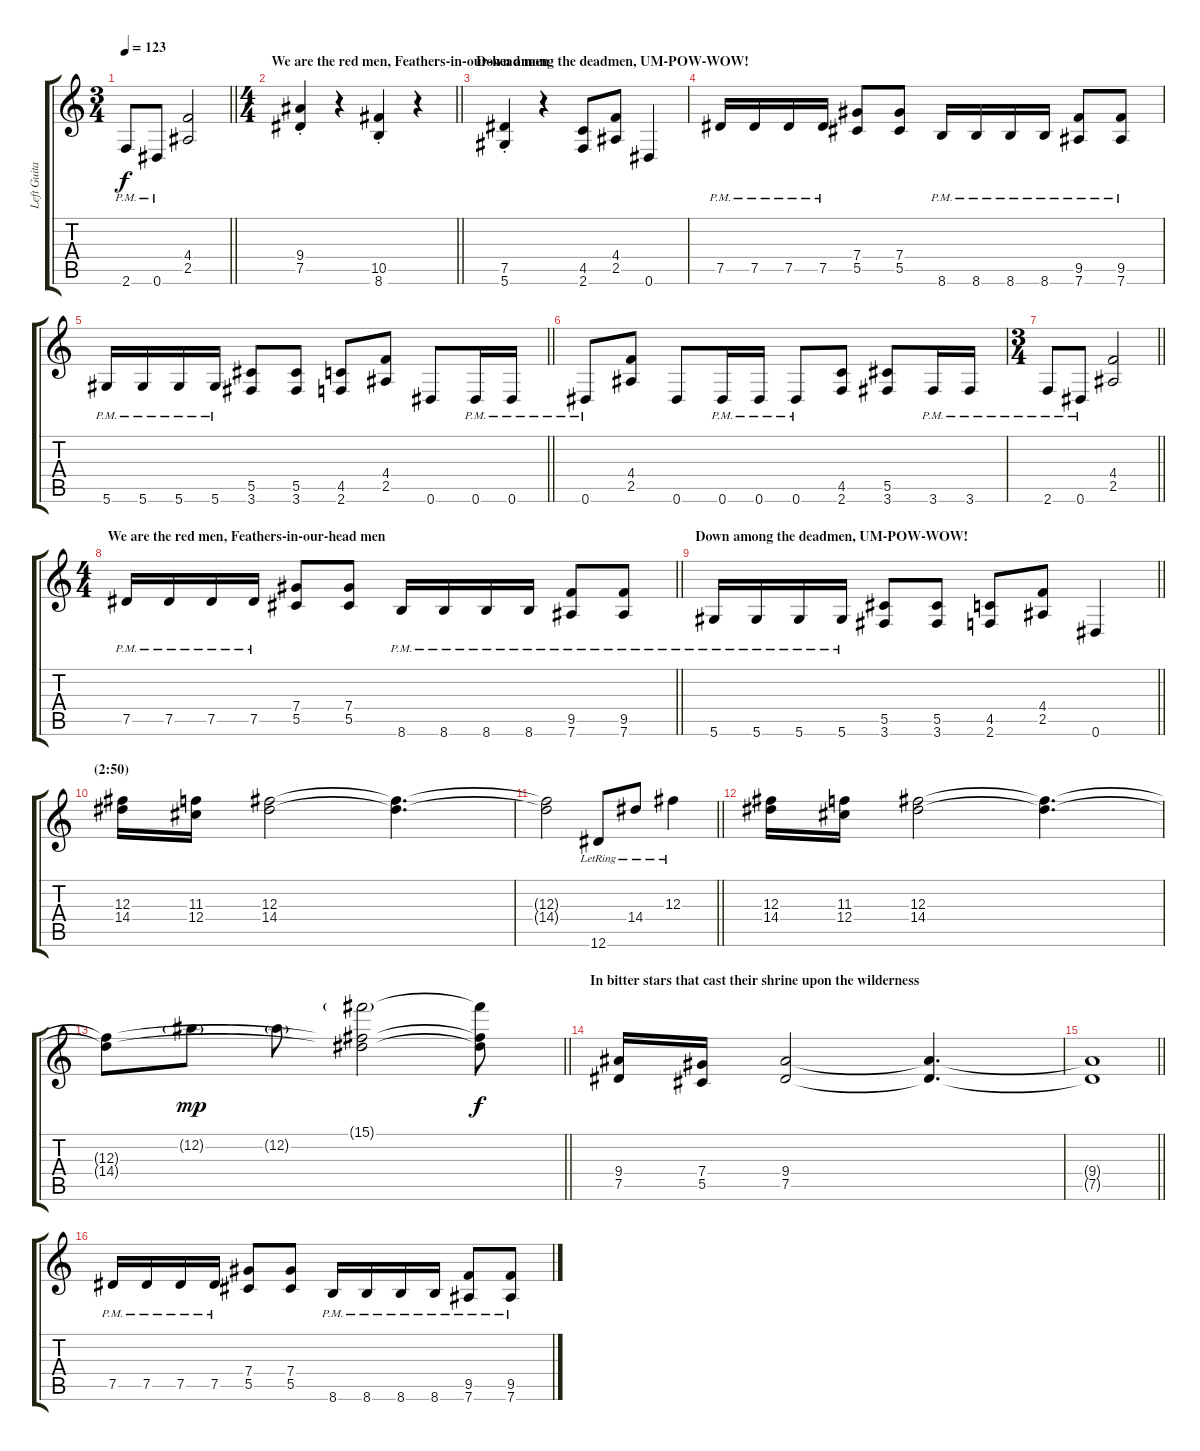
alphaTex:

\track ("Left Guitar" "Left Guita") {instrument overdrivenguitar}
\staff {score tabs}
\tuning (Eb4 Bb3 Gb3 Db3 Ab2 Eb2) {hide}
\ts (3 4)
\tempo 123
\clef g2
\barLineRight lightlight
\ks c
2.6{pm}.8{dy f} 0.6{pm}.8 (4.4 2.5).2 |
\ts (4 4)
\section ("" "We are the red men, Feathers-in-our-head men ")
\barLineRight lightlight
(9.4{st} 7.5{st}).4 r.4 (10.5{st} 8.6{st}).4 r.4 |
\section ("" "Down among the deadmen, UM-POW-WOW! ")
(7.5{st} 5.6{st}).4 r.4 (4.5 2.6).8 (4.4 2.5).8 0.6.4 |
7.5{pm}.16 7.5{pm}.16 7.5{pm}.16 7.5{pm}.16 (7.4 5.5).8 (7.4 5.5).8 8.6{pm}.16 8.6{pm}.16 8.6{pm}.16 8.6{pm}.16 (9.5 7.6{pm}).8 (9.5 7.6{pm}).8 |
\barLineRight lightlight
5.6{pm}.16 5.6{pm}.16 5.6{pm}.16 5.6{pm}.16 (5.5 3.6).8 (5.5 3.6).8 (4.5 2.6).8 (4.4 2.5).8 0.6.8 0.6{pm}.16 0.6{pm}.16 |
0.6{pm}.8 (4.4 2.5).8 0.6.8 0.6{pm}.16 0.6{pm}.16 0.6{pm}.8 (4.5 2.6).8 (5.5 3.6).8 3.6{pm}.16 3.6{pm}.16 |
\ts (3 4)
\barLineRight lightlight
2.6{pm}.8 0.6{pm}.8 (4.4 2.5).2 |
\ts (4 4)
\section ("" "We are the red men, Feathers-in-our-head men ")
\barLineRight lightlight
7.5{pm}.16 7.5{pm}.16 7.5{pm}.16 7.5{pm}.16 (7.4 5.5).8 (7.4 5.5).8 8.6{pm}.16 8.6{pm}.16 8.6{pm}.16 8.6{pm}.16 (9.5 7.6{pm}).8 (9.5 7.6{pm}).8 |
\section ("" "Down among the deadmen, UM-POW-WOW! ")
\barLineRight lightlight
5.6{pm}.16 5.6{pm}.16 5.6{pm}.16 5.6{pm}.16 (5.5 3.6).8 (5.5 3.6).8 (4.5 2.6).8 (4.4 2.5).8 0.6.4 |
\section ("" "(2:50)")
(12.3 14.4).16 (11.3 12.4).16 (12.3 14.4).2 (12.3{t} 14.4{t}).4{d} |
\barLineRight lightlight
(12.3{t} 14.4{t}).2 12.6{lr}.8 14.4{lr}.8 12.3{lr}.4 |
(12.3 14.4).16 (11.3 12.4).16 (12.3 14.4).2 (12.3{t} 14.4{t}).4{d} |
\barLineRight lightlight
(12.3{t} 14.4{t}).8 12.2{g}.8{dy mp} 12.2{g}.8 (15.1{g} 12.3{t} 14.4{t}).2 (15.1{t} 12.3{t} 14.4{t}).8{dy f} |
\section ("" "In bitter stars that cast their shrine upon the wilderness")
(9.4 7.5).16 (7.4 5.5).16 (9.4 7.5).2 (9.4{t} 7.5{t}).4{d} |
\barLineRight lightlight
(9.4{t} 7.5{t}).1 |
7.5{pm}.16 7.5{pm}.16 7.5{pm}.16 7.5{pm}.16 (7.4 5.5).8 (7.4 5.5).8 8.6{pm}.16 8.6{pm}.16 8.6{pm}.16 8.6{pm}.16 (9.5 7.6{pm}).8 (9.5 7.6{pm}).8
